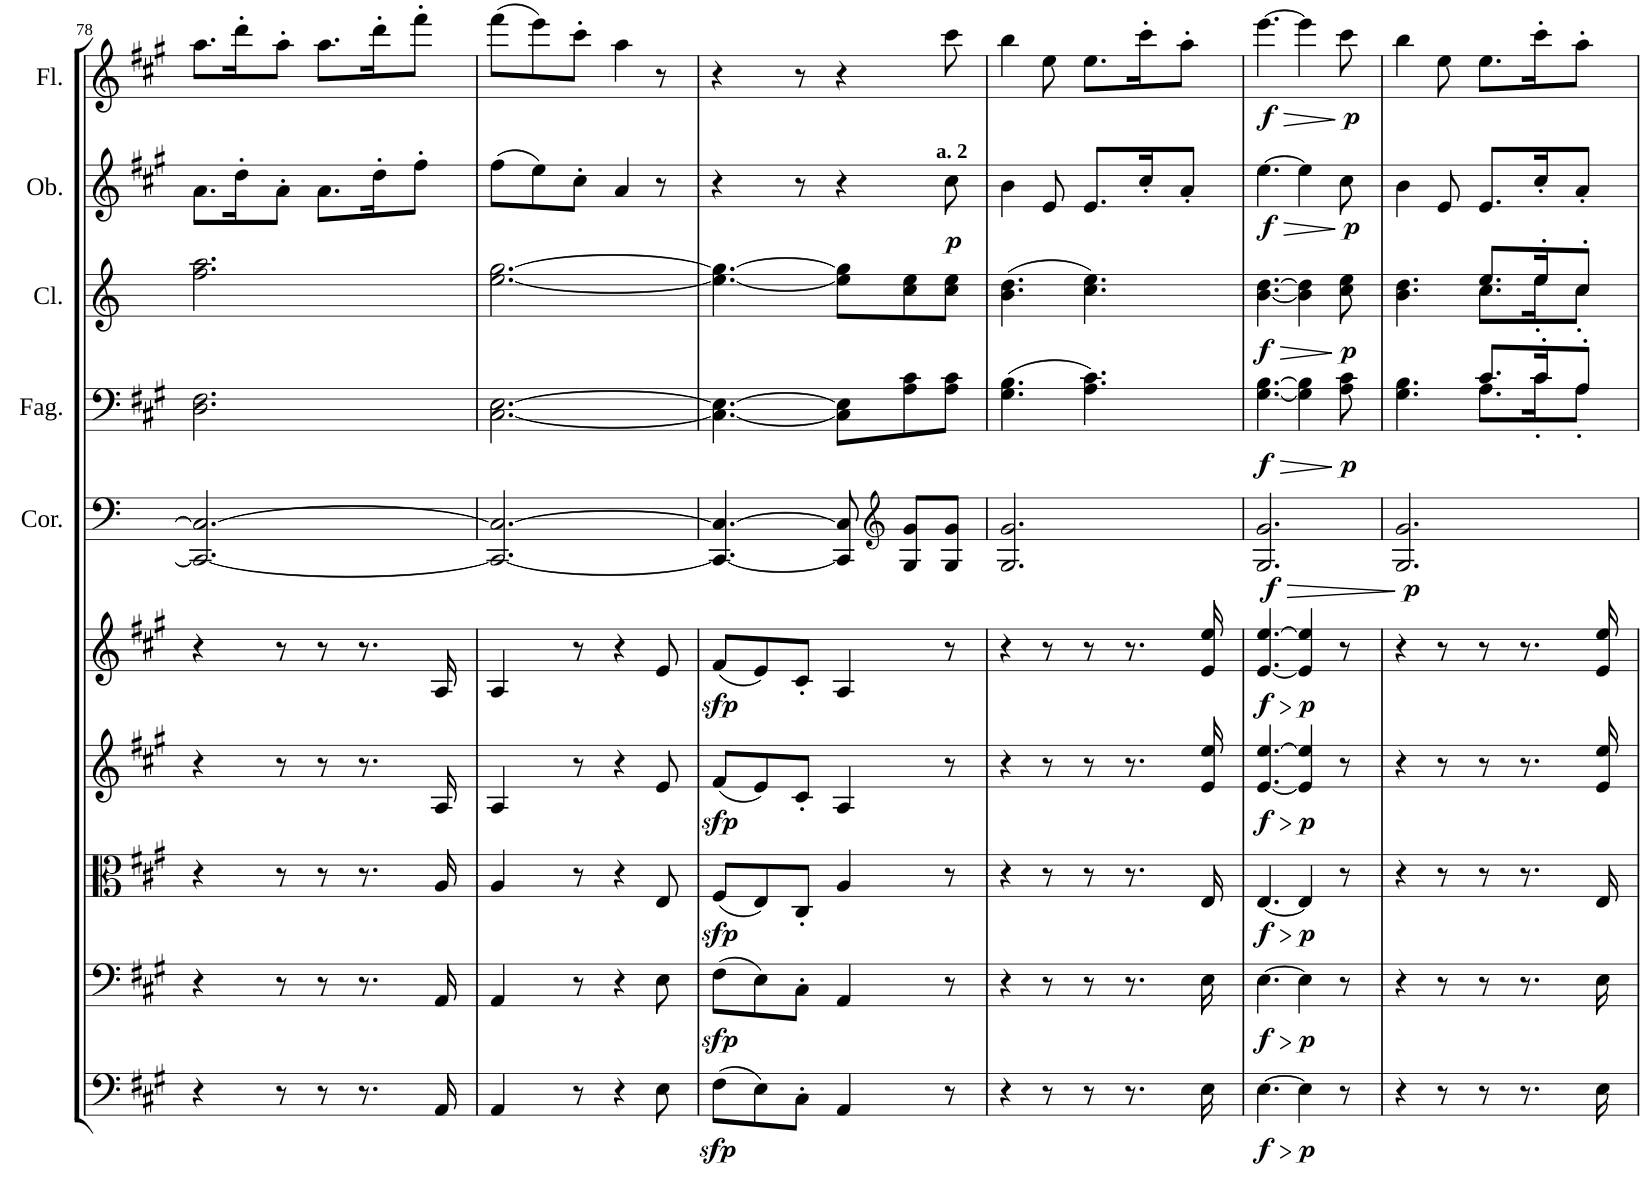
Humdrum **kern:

**kern	**dynam	**kern	**dynam	**kern	**dynam	**kern	**dynam	**kern	**dynam	**kern	**dynam	**kern	**dynam	**kern	**dynam	**kern	**dynam	**kern	**dynam
*part10	*part10	*part9	*part9	*part8	*part8	*part7	*part7	*part6	*part6	*part5	*part5	*part4	*part4	*part3	*part3	*part2	*part2	*part1	*part1
*staff10	*staff10	*staff9	*staff9	*staff8	*staff8	*staff7	*staff7	*staff6	*staff6	*staff5	*staff5	*staff4	*staff4	*staff3	*staff3	*staff2	*staff2	*staff1	*staff1
*I"Basso	*	*I"Violoncello	*	*I"Viola	*	*I"Violino II	*	*I"Violino I	*	*I"Corni in A	*	*I"Fagotti	*	*I"Clarinetti in A	*	*I"Oboi	*	*I"Flauti	*
*	*	*	*	*	*	*	*	*	*	*I'Cor.	*	*I'Fag.	*	*I'Cl.	*	*I'Ob.	*	*I'Fl.	*
!!LO:PB:g=z
*clefF4	*	*clefF4	*	*clefC3	*	*clefG2	*	*clefG2	*	*clefF4	*	*clefF4	*	*clefG2	*	*clefG2	*	*clefG2	*
*Trd7c12	*	*	*	*	*	*	*	*	*	*Trd2c3	*	*	*	*Trd2c3	*	*	*	*	*
*k[f#c#g#]	*	*k[f#c#g#]	*	*k[f#c#g#]	*	*k[f#c#g#]	*	*k[f#c#g#]	*	*k[]	*	*k[f#c#g#]	*	*k[]	*	*k[f#c#g#]	*	*k[f#c#g#]	*
*M6/8	*	*M6/8	*	*M6/8	*	*M6/8	*	*M6/8	*	*M6/8	*	*M6/8	*	*M6/8	*	*M6/8	*	*M6/8	*
=78	=78	=78	=78	=78	=78	=78	=78	=78	=78	=78	=78	=78	=78	=78	=78	=78	=78	=78	=78
4r	.	4r	.	4r	.	4r	.	4r	.	2.CC/_ 2.C/_	.	2.D\ 2.F#\	.	2.ff\ 2.aa\	.	8.a\L	.	8.aa\L	.
.	.	.	.	.	.	.	.	.	.	.	.	.	.	.	.	16dd'\K	.	16ddd'\K	.
8r	.	8r	.	8r	.	8r	.	8r	.	.	.	.	.	.	.	8a'\J	.	8aa'\J	.
8r	.	8r	.	8r	.	8r	.	8r	.	.	.	.	.	.	.	8.a\L	.	8.aa\L	.
8.r	.	8.r	.	8.r	.	8.r	.	8.r	.	.	.	.	.	.	.	.	.	.	.
.	.	.	.	.	.	.	.	.	.	.	.	.	.	.	.	16dd'\K	.	16ddd'\K	.
.	.	.	.	.	.	.	.	.	.	.	.	.	.	.	.	8ff#'\J	.	8fff#'\J	.
16AA/	.	16AA/	.	16A/	.	16A/	.	16A/	.	.	.	.	.	.	.	.	.	.	.
=79	=79	=79	=79	=79	=79	=79	=79	=79	=79	=79	=79	=79	=79	=79	=79	=79	=79	=79	=79
4AA/	.	4AA/	.	4A/	.	4A/	.	4A/	.	2.CC/_ 2.C/_	.	[2.C#\ [2.E\	.	[2.ee\ [2.gg\	.	(8ff#\L	.	(8fff#\L	.
.	.	.	.	.	.	.	.	.	.	.	.	.	.	.	.	8ee\)	.	8eee\)	.
8r	.	8r	.	8r	.	8r	.	8r	.	.	.	.	.	.	.	8cc#'\J	.	8ccc#'\J	.
4r	.	4r	.	4r	.	4r	.	4r	.	.	.	.	.	.	.	4a/	.	4aa\	.
8E\	.	8E\	.	8E/	.	8e/	.	8e/	.	.	.	.	.	.	.	8r	.	8r	.
=80	=80	=80	=80	=80	=80	=80	=80	=80	=80	=80	=80	=80	=80	=80	=80	=80	=80	=80	=80
!	!LO:DY:b	!	!LO:DY:b	!	!LO:DY:b	!	!LO:DY:b	!	!LO:DY:b	!	!	!	!	!	!	!	!	!	!
(8F#^\L	sfp	(8F#^\L	sfp	(8F#^/L	sfp	(8f#^/L	sfp	(8f#^/L	sfp	4.CC/_ 4.C/_	.	4.C#\_ 4.E\_	.	4.ee\_ 4.gg\_	.	4r	.	4r	.
8E\)	.	8E\)	.	8E/)	.	8e/)	.	8e/)	.	.	.	.	.	.	.	.	.	.	.
8C#'\J	.	8C#'\J	.	8C#'/J	.	8c#'/J	.	8c#'/J	.	.	.	.	.	.	.	8r	.	8r	.
4AA/	.	4AA/	.	4A/	.	4A/	.	4A/	.	8CC/] 8C/]	.	8C#\] 8E\]L	.	8ee\] 8gg\]L	.	4r	.	4r	.
*	*	*	*	*	*	*	*	*	*	*clefG2	*	*	*	*	*	*	*	*	*
.	.	.	.	.	.	.	.	.	.	8G/ 8g/L	.	8A\ 8c#\	.	8cc\ 8ee\	.	.	.	.	.
!	!	!	!	!	!	!	!	!	!	!	!	!	!	!	!	!LO:TX:a:B:t=a. 2	!	!	!
!	!	!	!	!	!	!	!	!	!	!	!	!	!	!	!	!	!LO:DY:b	!	!
8r	.	8r	.	8r	.	8r	.	8r	.	8G/ 8g/J	.	8A\ 8c#\J	.	8cc\ 8ee\J	.	8cc#\	p	8ccc#\	.
=81	=81	=81	=81	=81	=81	=81	=81	=81	=81	=81	=81	=81	=81	=81	=81	=81	=81	=81	=81
4r	.	4r	.	4r	.	4r	.	4r	.	2.G/ 2.g/	.	(4.G#\ 4.B\	.	(4.b\ 4.dd\	.	4b\	.	4bb\	.
8r	.	8r	.	8r	.	8r	.	8r	.	.	.	.	.	.	.	8e/	.	8ee\	.
8r	.	8r	.	8r	.	8r	.	8r	.	.	.	4.A\ 4.c#\)	.	4.cc\ 4.ee\)	.	8.e/L	.	8.ee\L	.
8.r	.	8.r	.	8.r	.	8.r	.	8.r	.	.	.	.	.	.	.	.	.	.	.
.	.	.	.	.	.	.	.	.	.	.	.	.	.	.	.	16cc#'/K	.	16ccc#'\K	.
.	.	.	.	.	.	.	.	.	.	.	.	.	.	.	.	8a'/J	.	8aa'\J	.
16E\	.	16E\	.	16E/	.	16e/ 16ee/	.	16e/ 16ee/	.	.	.	.	.	.	.	.	.	.	.
=82	=82	=82	=82	=82	=82	=82	=82	=82	=82	=82	=82	=82	=82	=82	=82	=82	=82	=82	=82
!	!LO:HP:b	!	!LO:HP:b	!	!LO:HP:b	!	!LO:HP:b	!	!LO:HP:b	!	!LO:HP:b	!	!LO:HP:b	!	!LO:HP:b	!	!LO:HP:b	!	!LO:HP:b
!	!LO:DY:n=1:b	!	!LO:DY:n=1:b	!	!LO:DY:n=1:b	!	!LO:DY:n=1:b	!	!LO:DY:n=1:b	!	!LO:DY:n=1:b	!	!LO:DY:n=1:b	!	!LO:DY:n=1:b	!	!LO:DY:n=1:b	!	!LO:DY:n=1:b
[4.E\	> f	[4.E\	> f	[4.E/	> f	[4.e/ [4.ee/	> f	[4.e/ [4.ee/	> f	2.G/ 2.g/	> f	[4.G#\ [4.B\	> f	[4.b\ [4.dd\	> f	[4.ee\	> f	[4.eee\	> f
!	!LO:DY:n=2:b	!	!LO:DY:n=2:b	!	!LO:DY:n=2:b	!	!LO:DY:n=2:b	!	!LO:DY:n=2:b	!	!	!	!	!	!	!	!	!	!
4E\]	] p	4E\]	] p	4E/]	] p	4e/] 4ee/]	] p	4e/] 4ee/]	] p	.	.	4G#\] 4B\]	.	4b\] 4dd\]	.	4ee\]	.	4eee\]	.
!	!	!	!	!	!	!	!	!	!	!	!	!	!LO:DY:n=2:b	!	!LO:DY:n=2:b	!	!LO:DY:n=2:b	!	!LO:DY:n=2:b
8r	.	8r	.	8r	.	8r	.	8r	.	.	.	8A\ 8c#\	] p	8cc\ 8ee\	] p	8cc#\	] p	8ccc#\	] p
.	.	.	.	.	.	.	.	.	.	.	]	.	.	.	.	.	.	.	.
=83	=83	=83	=83	=83	=83	=83	=83	=83	=83	=83	=83	=83	=83	=83	=83	=83	=83	=83	=83
*	*	*	*	*	*	*	*	*	*	*	*	*^	*	*^	*	*	*	*	*
!	!	!	!	!	!	!	!	!	!	!	!LO:DY:b	!	!	!	!	!	!	!	!	!	!
4r	.	4r	.	4r	.	4r	.	4r	.	2.G/ 2.g/	p	4.G#\ 4.B\	4.ryy	.	4.b\ 4.dd\	4.ryy	.	4b\	.	4bb\	.
8r	.	8r	.	8r	.	8r	.	8r	.	.	.	.	.	.	.	.	.	8e/	.	8ee\	.
8r	.	8r	.	8r	.	8r	.	8r	.	.	.	8.c#/L	8.A\L	.	8.ee/L	8.cc\L	.	8.e/L	.	8.ee\L	.
8.r	.	8.r	.	8.r	.	8.r	.	8.r	.	.	.	.	.	.	.	.	.	.	.	.	.
.	.	.	.	.	.	.	.	.	.	.	.	16c#'/K	16c#'\K	.	16ee'/K	16ee'\K	.	16cc#'/K	.	16ccc#'\K	.
.	.	.	.	.	.	.	.	.	.	.	.	8A'/J	8A'\J	.	8cc'/J	8cc'\J	.	8a'/J	.	8aa'\J	.
16E\	.	16E\	.	16E/	.	16e/ 16ee/	.	16e/ 16ee/	.	.	.	.	.	.	.	.	.	.	.	.	.
*	*	*	*	*	*	*	*	*	*	*	*	*v	*v	*	*	*	*	*	*	*	*
*	*	*	*	*	*	*	*	*	*	*	*	*	*	*v	*v	*	*	*	*	*
=	=	=	=	=	=	=	=	=	=	=	=	=	=	=	=	=	=	=	=
*-	*-	*-	*-	*-	*-	*-	*-	*-	*-	*-	*-	*-	*-	*-	*-	*-	*-	*-	*-
